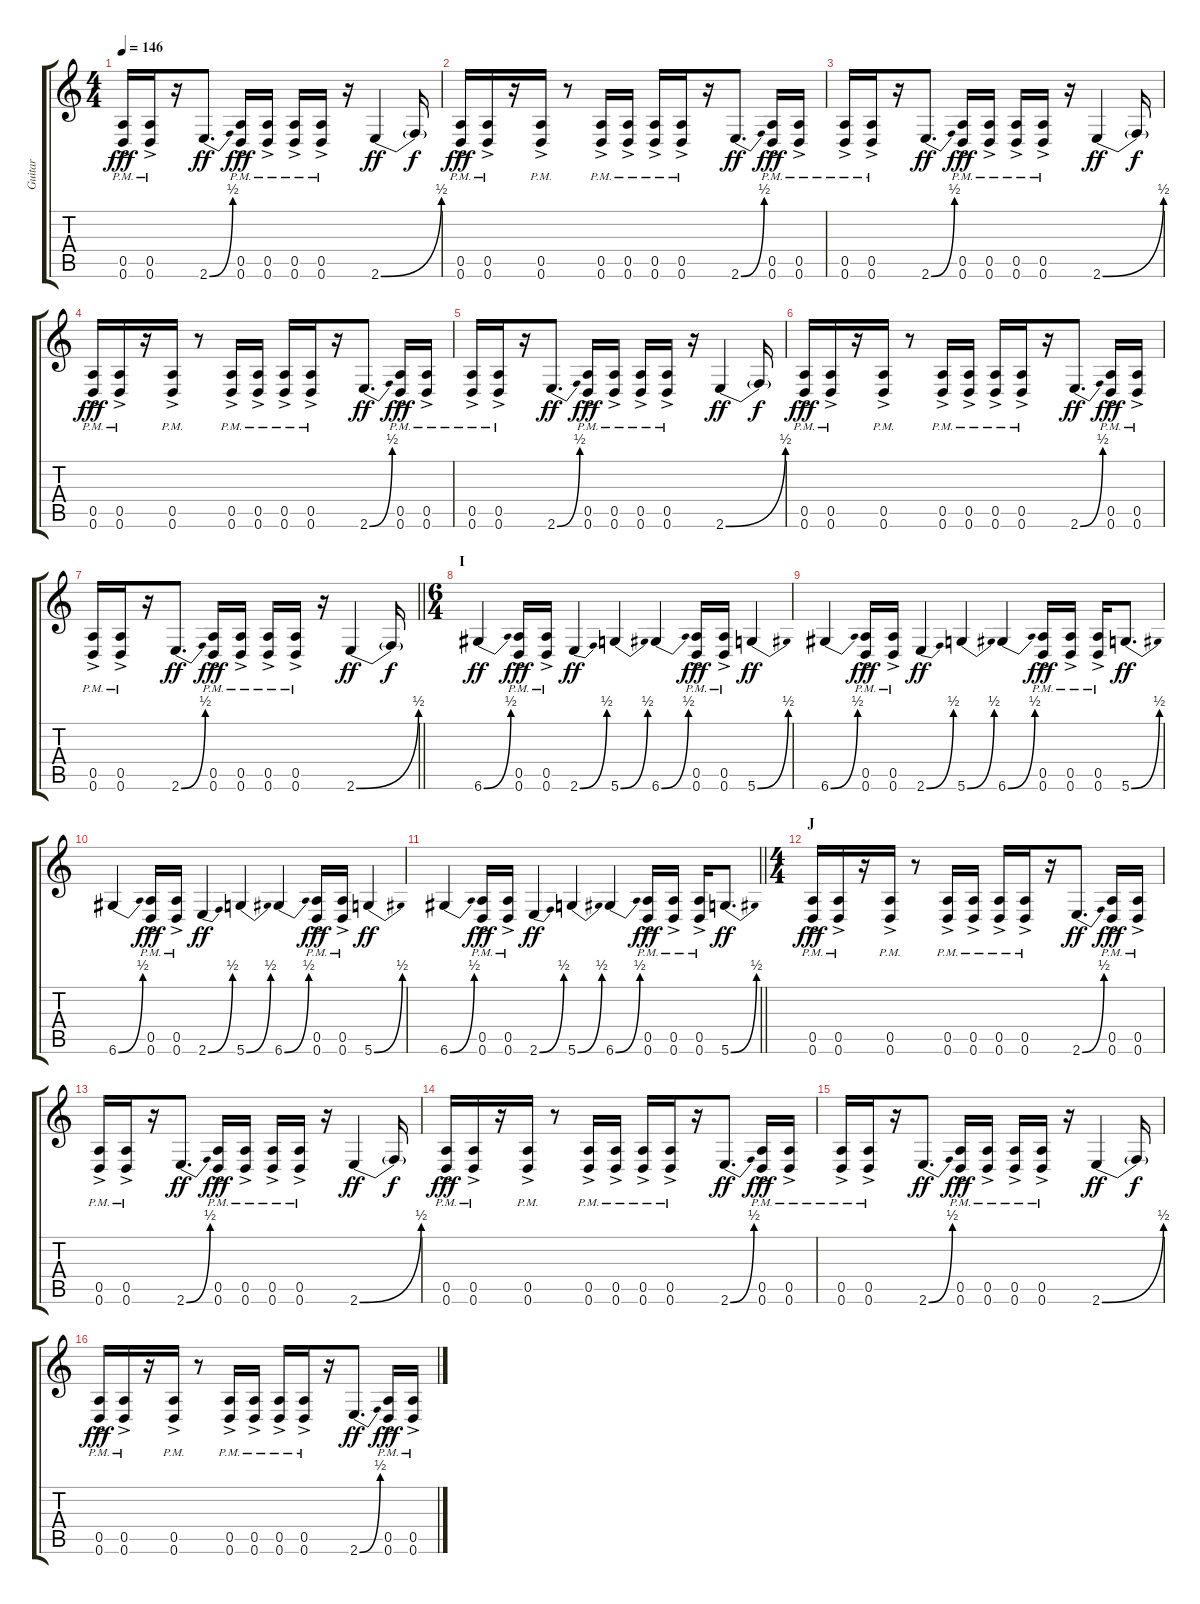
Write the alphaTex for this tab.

\track ("Guitar" "Guitar") {instrument distortionguitar}
\staff {score tabs}
\tuning (E4 B3 G3 D3 A2 D2) {hide}
\ts (4 4)
\tempo 146
\clef g2
\ks c
(0.5{ac pm} 0.6{ac pm}).16{dy fff} (0.5{ac pm} 0.6{ac pm}).16 r.16 2.6{be (bend 0 0 60 2)}.8{d dy ff} (0.5{ac pm} 0.6{ac pm}).16{dy fff} (0.5{ac pm} 0.6{ac pm}).16 (0.5{ac pm} 0.6{ac pm}).16 (0.5{ac pm} 0.6{ac pm}).16 r.16 2.6{be (bend 0 0 60 2)}.4{dy ff} 2.6{t}.16{dy f} |
(0.5{ac pm} 0.6{ac pm}).16{dy fff} (0.5{ac pm} 0.6{ac pm}).16 r.16 (0.5{ac pm} 0.6{ac pm}).16 r.8 (0.5{ac pm} 0.6{ac pm}).16 (0.5{ac pm} 0.6{ac pm}).16 (0.5{ac pm} 0.6{ac pm}).16 (0.5{ac pm} 0.6{ac pm}).16 r.16 2.6{be (bend 0 0 60 2)}.8{d dy ff} (0.5{ac pm} 0.6{ac pm}).16{dy fff} (0.5{ac pm} 0.6{ac pm}).16 |
(0.5{ac pm} 0.6{ac pm}).16 (0.5{ac pm} 0.6{ac pm}).16 r.16 2.6{be (bend 0 0 60 2)}.8{d dy ff} (0.5{ac pm} 0.6{ac pm}).16{dy fff} (0.5{ac pm} 0.6{ac pm}).16 (0.5{ac pm} 0.6{ac pm}).16 (0.5{ac pm} 0.6{ac pm}).16 r.16 2.6{be (bend 0 0 60 2)}.4{dy ff} 2.6{t}.16{dy f} |
(0.5{ac pm} 0.6{ac pm}).16{dy fff} (0.5{ac pm} 0.6{ac pm}).16 r.16 (0.5{ac pm} 0.6{ac pm}).16 r.8 (0.5{ac pm} 0.6{ac pm}).16 (0.5{ac pm} 0.6{ac pm}).16 (0.5{ac pm} 0.6{ac pm}).16 (0.5{ac pm} 0.6{ac pm}).16 r.16 2.6{be (bend 0 0 60 2)}.8{d dy ff} (0.5{ac pm} 0.6{ac pm}).16{dy fff} (0.5{ac pm} 0.6{ac pm}).16 |
(0.5{ac pm} 0.6{ac pm}).16 (0.5{ac pm} 0.6{ac pm}).16 r.16 2.6{be (bend 0 0 60 2)}.8{d dy ff} (0.5{ac pm} 0.6{ac pm}).16{dy fff} (0.5{ac pm} 0.6{ac pm}).16 (0.5{ac pm} 0.6{ac pm}).16 (0.5{ac pm} 0.6{ac pm}).16 r.16 2.6{be (bend 0 0 60 2)}.4{dy ff} 2.6{t}.16{dy f} |
(0.5{ac pm} 0.6{ac pm}).16{dy fff} (0.5{ac pm} 0.6{ac pm}).16 r.16 (0.5{ac pm} 0.6{ac pm}).16 r.8 (0.5{ac pm} 0.6{ac pm}).16 (0.5{ac pm} 0.6{ac pm}).16 (0.5{ac pm} 0.6{ac pm}).16 (0.5{ac pm} 0.6{ac pm}).16 r.16 2.6{be (bend 0 0 60 2)}.8{d dy ff} (0.5{ac pm} 0.6{ac pm}).16{dy fff} (0.5{ac pm} 0.6{ac pm}).16 |
\barLineRight lightlight
(0.5{ac pm} 0.6{ac pm}).16 (0.5{ac pm} 0.6{ac pm}).16 r.16 2.6{be (bend 0 0 60 2)}.8{d dy ff} (0.5{ac pm} 0.6{ac pm}).16{dy fff} (0.5{ac pm} 0.6{ac pm}).16 (0.5{ac pm} 0.6{ac pm}).16 (0.5{ac pm} 0.6{ac pm}).16 r.16 2.6{be (bend 0 0 60 2)}.4{dy ff} 2.6{t}.16{dy f} |
\ts (6 4)
\section ("" "I")
6.6{be (bend 0 0 60 2)}.4{dy ff} (0.5{ac pm} 0.6{ac pm}).16{dy fff} (0.5{ac pm} 0.6{ac pm}).16 2.6{be (bend 0 0 60 2)}.4{dy ff} 5.6{be (bend 0 0 60 2)}.4 6.6{be (bend 0 0 60 2)}.4 (0.5{ac pm} 0.6{ac pm}).16{dy fff} (0.5{ac pm} 0.6{ac pm}).16 5.6{be (bend 0 0 60 2)}.4{dy ff} |
6.6{be (bend 0 0 60 2)}.4 (0.5{ac pm} 0.6{ac pm}).16{dy fff} (0.5{ac pm} 0.6{ac pm}).16 2.6{be (bend 0 0 60 2)}.4{dy ff} 5.6{be (bend 0 0 60 2)}.4 6.6{be (bend 0 0 60 2)}.4 (0.5{ac pm} 0.6{ac pm}).16{dy fff} (0.5{ac pm} 0.6{ac pm}).16 (0.5{ac pm} 0.6{ac pm}).16 5.6{be (bend 0 0 60 2)}.8{d dy ff} |
6.6{be (bend 0 0 60 2)}.4 (0.5{ac pm} 0.6{ac pm}).16{dy fff} (0.5{ac pm} 0.6{ac pm}).16 2.6{be (bend 0 0 60 2)}.4{dy ff} 5.6{be (bend 0 0 60 2)}.4 6.6{be (bend 0 0 60 2)}.4 (0.5{ac pm} 0.6{ac pm}).16{dy fff} (0.5{ac pm} 0.6{ac pm}).16 5.6{be (bend 0 0 60 2)}.4{dy ff} |
\barLineRight lightlight
6.6{be (bend 0 0 60 2)}.4 (0.5{ac pm} 0.6{ac pm}).16{dy fff} (0.5{ac pm} 0.6{ac pm}).16 2.6{be (bend 0 0 60 2)}.4{dy ff} 5.6{be (bend 0 0 60 2)}.4 6.6{be (bend 0 0 60 2)}.4 (0.5{ac pm} 0.6{ac pm}).16{dy fff} (0.5{ac pm} 0.6{ac pm}).16 (0.5{ac pm} 0.6{ac pm}).16 5.6{be (bend 0 0 60 2)}.8{d dy ff} |
\ts (4 4)
\section ("" "J")
(0.5{ac pm} 0.6{ac pm}).16{dy fff} (0.5{ac pm} 0.6{ac pm}).16 r.16 (0.5{ac pm} 0.6{ac pm}).16 r.8 (0.5{ac pm} 0.6{ac pm}).16 (0.5{ac pm} 0.6{ac pm}).16 (0.5{ac pm} 0.6{ac pm}).16 (0.5{ac pm} 0.6{ac pm}).16 r.16 2.6{be (bend 0 0 60 2)}.8{d dy ff} (0.5{ac pm} 0.6{ac pm}).16{dy fff} (0.5{ac pm} 0.6{ac pm}).16 |
(0.5{ac pm} 0.6{ac pm}).16 (0.5{ac pm} 0.6{ac pm}).16 r.16 2.6{be (bend 0 0 60 2)}.8{d dy ff} (0.5{ac pm} 0.6{ac pm}).16{dy fff} (0.5{ac pm} 0.6{ac pm}).16 (0.5{ac pm} 0.6{ac pm}).16 (0.5{ac pm} 0.6{ac pm}).16 r.16 2.6{be (bend 0 0 60 2)}.4{dy ff} 2.6{t}.16{dy f} |
(0.5{ac pm} 0.6{ac pm}).16{dy fff} (0.5{ac pm} 0.6{ac pm}).16 r.16 (0.5{ac pm} 0.6{ac pm}).16 r.8 (0.5{ac pm} 0.6{ac pm}).16 (0.5{ac pm} 0.6{ac pm}).16 (0.5{ac pm} 0.6{ac pm}).16 (0.5{ac pm} 0.6{ac pm}).16 r.16 2.6{be (bend 0 0 60 2)}.8{d dy ff} (0.5{ac pm} 0.6{ac pm}).16{dy fff} (0.5{ac pm} 0.6{ac pm}).16 |
(0.5{ac pm} 0.6{ac pm}).16 (0.5{ac pm} 0.6{ac pm}).16 r.16 2.6{be (bend 0 0 60 2)}.8{d dy ff} (0.5{ac pm} 0.6{ac pm}).16{dy fff} (0.5{ac pm} 0.6{ac pm}).16 (0.5{ac pm} 0.6{ac pm}).16 (0.5{ac pm} 0.6{ac pm}).16 r.16 2.6{be (bend 0 0 60 2)}.4{dy ff} 2.6{t}.16{dy f} |
(0.5{ac pm} 0.6{ac pm}).16{dy fff} (0.5{ac pm} 0.6{ac pm}).16 r.16 (0.5{ac pm} 0.6{ac pm}).16 r.8 (0.5{ac pm} 0.6{ac pm}).16 (0.5{ac pm} 0.6{ac pm}).16 (0.5{ac pm} 0.6{ac pm}).16 (0.5{ac pm} 0.6{ac pm}).16 r.16 2.6{be (bend 0 0 60 2)}.8{d dy ff} (0.5{ac pm} 0.6{ac pm}).16{dy fff} (0.5{ac pm} 0.6{ac pm}).16
